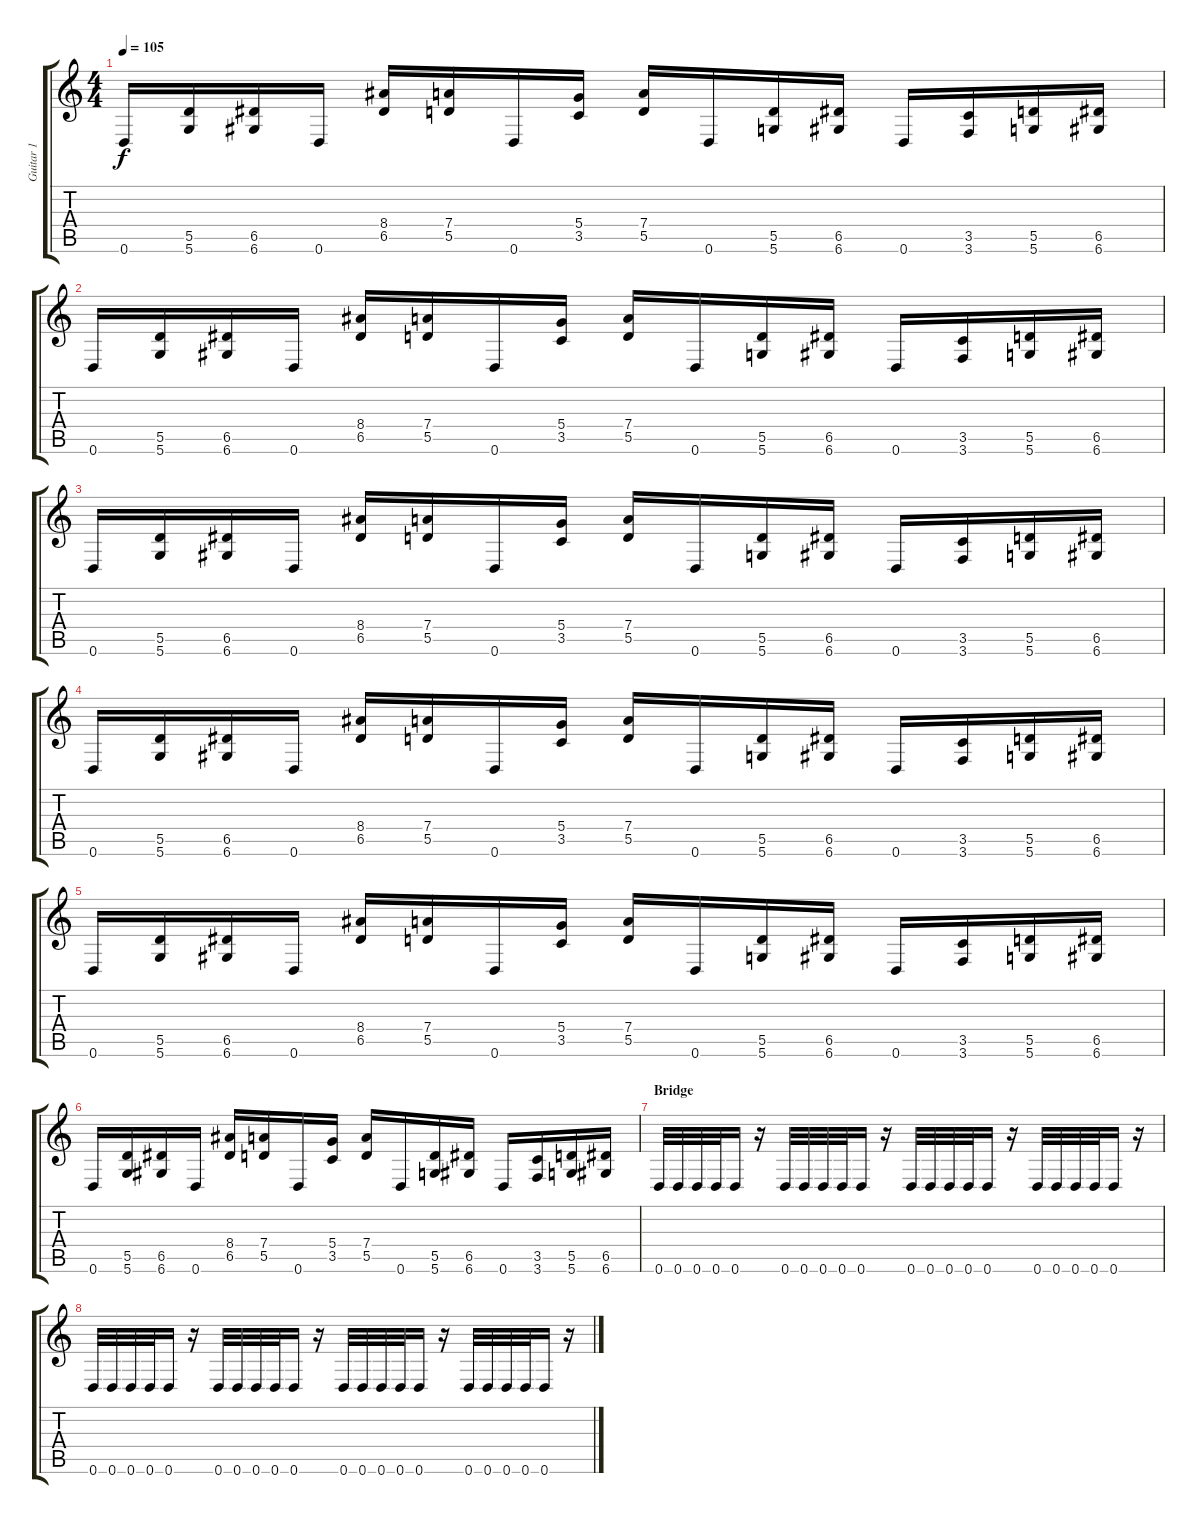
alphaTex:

\track ("Guitar 1" "Guitar 1") {instrument distortionguitar}
\staff {score tabs}
\tuning (E4 B3 G3 D3 A2 D2) {hide}
\ts (4 4)
\tempo 105
\clef g2
\ks c
0.6.16{dy f} (5.5 5.6).16 (6.5 6.6).16 0.6.16 (8.4 6.5).16 (7.4 5.5).16 0.6.16 (5.4 3.5).16 (7.4 5.5).16 0.6.16 (5.5 5.6).16 (6.5 6.6).16 0.6.16 (3.5 3.6).16 (5.5 5.6).16 (6.5 6.6).16 |
0.6.16 (5.5 5.6).16 (6.5 6.6).16 0.6.16 (8.4 6.5).16 (7.4 5.5).16 0.6.16 (5.4 3.5).16 (7.4 5.5).16 0.6.16 (5.5 5.6).16 (6.5 6.6).16 0.6.16 (3.5 3.6).16 (5.5 5.6).16 (6.5 6.6).16 |
0.6.16 (5.5 5.6).16 (6.5 6.6).16 0.6.16 (8.4 6.5).16 (7.4 5.5).16 0.6.16 (5.4 3.5).16 (7.4 5.5).16 0.6.16 (5.5 5.6).16 (6.5 6.6).16 0.6.16 (3.5 3.6).16 (5.5 5.6).16 (6.5 6.6).16 |
0.6.16 (5.5 5.6).16 (6.5 6.6).16 0.6.16 (8.4 6.5).16 (7.4 5.5).16 0.6.16 (5.4 3.5).16 (7.4 5.5).16 0.6.16 (5.5 5.6).16 (6.5 6.6).16 0.6.16 (3.5 3.6).16 (5.5 5.6).16 (6.5 6.6).16 |
0.6.16 (5.5 5.6).16 (6.5 6.6).16 0.6.16 (8.4 6.5).16 (7.4 5.5).16 0.6.16 (5.4 3.5).16 (7.4 5.5).16 0.6.16 (5.5 5.6).16 (6.5 6.6).16 0.6.16 (3.5 3.6).16 (5.5 5.6).16 (6.5 6.6).16 |
0.6.16 (5.5 5.6).16 (6.5 6.6).16 0.6.16 (8.4 6.5).16 (7.4 5.5).16 0.6.16 (5.4 3.5).16 (7.4 5.5).16 0.6.16 (5.5 5.6).16 (6.5 6.6).16 0.6.16 (3.5 3.6).16 (5.5 5.6).16 (6.5 6.6).16 |
\section ("" "Bridge")
0.6.32 0.6.32 0.6.32 0.6.32 0.6.16 r.16 0.6.32 0.6.32 0.6.32 0.6.32 0.6.16 r.16 0.6.32 0.6.32 0.6.32 0.6.32 0.6.16 r.16 0.6.32 0.6.32 0.6.32 0.6.32 0.6.16 r.16 |
0.6.32 0.6.32 0.6.32 0.6.32 0.6.16 r.16 0.6.32 0.6.32 0.6.32 0.6.32 0.6.16 r.16 0.6.32 0.6.32 0.6.32 0.6.32 0.6.16 r.16 0.6.32 0.6.32 0.6.32 0.6.32 0.6.16 r.16
